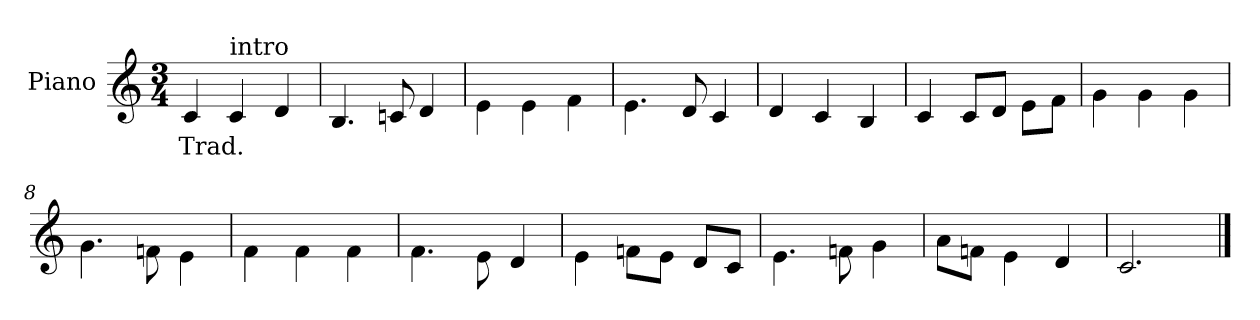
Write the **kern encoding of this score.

**kern	**text
*part1	*part1
*staff1	*staff1
*I"Piano	*
*clefG2	*
*k[]	*
*C:	*
*M3/4	*
*MM80	*
=1	=1
!	!LO:LY:b
4c/	Trad.
!LO:TX:a:t=intro	!
4c/	.
4d/	.
=2	=2
4.B/	.
8cn/	.
4d/	.
=3	=3
4e\	.
4e\	.
4f\	.
=4	=4
4.e\	.
8d/	.
4c/	.
=5	=5
4d/	.
4c/	.
4B/	.
=6	=6
4c/	.
8c/L	.
8d/J	.
8e\L	.
8f\J	.
=7	=7
4g\	.
4g\	.
4g\	.
=8	=8
4.g\	.
8fn\	.
4e\	.
=9	=9
4f\	.
4f\	.
4f\	.
!!LO:LB:g=z
=10	=10
4.f\	.
8e\	.
4d/	.
=11	=11
4e\	.
8fn\L	.
8e\J	.
8d/L	.
8c/J	.
=12	=12
4.e\	.
8fn\	.
4g\	.
=13	=13
8a\L	.
8fn\J	.
4e\	.
4d/	.
=14	=14
2.c/	.
==	==
*-	*-
